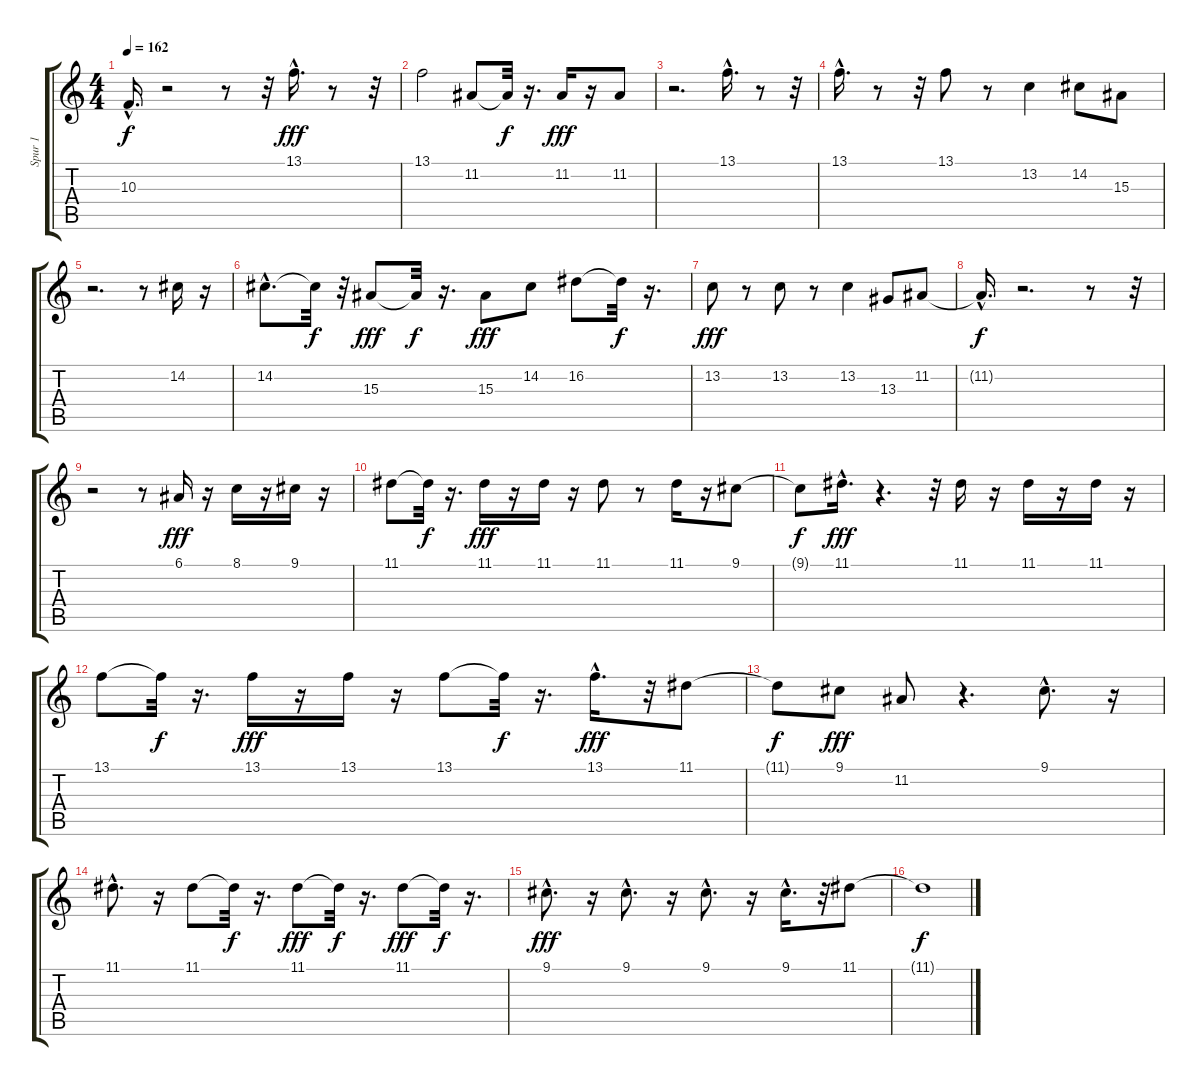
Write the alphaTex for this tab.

\track ("Spur 1" "Spur 1") {instrument recorder}
\staff {score tabs}
\tuning (E4 B3 G3 D3 A2 E2) {hide}
\ts (4 4)
\tempo 162
\clef g2
\ks c
10.3{hac t}.16{d dy f} r.2 r.8 r.32 13.1{hac}.16{d dy fff} r.8 r.32 |
13.1.2 11.2.8 11.2{t}.32{dy f} r.16{d} 11.2.16{dy fff} r.16 11.2.8 |
r.2{d} 13.1{hac}.16{d} r.8 r.32 |
13.1{hac}.16{d} r.8 r.32 13.1.8 r.8 13.2.4 14.2.8 15.3.8 |
r.2{d} r.8 14.2.16 r.16 |
14.2{hac}.8{d} 14.2{t}.32{dy f} r.32 15.3.8{dy fff} 15.3{t}.32{dy f} r.16{d} 15.3.8{dy fff} 14.2.8 16.2.8 16.2{t}.32{dy f} r.16{d} |
13.2.8{dy fff} r.8 13.2.8 r.8 13.2.4 13.3.8 11.2.8 |
11.2{hac t}.16{d dy f} r.2{d} r.8 r.32 |
r.2 r.8 6.1.16{dy fff} r.16 8.1.16 r.16 9.1.16 r.16 |
11.1.8 11.1{t}.32{dy f} r.16{d} 11.1.16{dy fff} r.16 11.1.16 r.16 11.1.8 r.8 11.1.16 r.16 9.1.8 |
9.1{t}.8{dy f} 11.1{hac}.16{d dy fff} r.4{d} r.32 11.1.16 r.16 11.1.16 r.16 11.1.16 r.16 |
13.1.8 13.1{t}.32{dy f} r.16{d} 13.1.16{dy fff} r.16 13.1.16 r.16 13.1.8 13.1{t}.32{dy f} r.16{d} 13.1{hac}.16{d dy fff} r.32 11.1.8 |
11.1{t}.8{dy f} 9.1.8{dy fff} 11.2.8 r.4{d} 9.1{hac}.8{d} r.16 |
11.1{hac}.8{d} r.16 11.1.8 11.1{t}.32{dy f} r.16{d} 11.1.8{dy fff} 11.1{t}.32{dy f} r.16{d} 11.1.8{dy fff} 11.1{t}.32{dy f} r.16{d} |
9.1{hac}.8{d dy fff} r.16 9.1{hac}.8{d} r.16 9.1{hac}.8{d} r.16 9.1{hac}.16{d} r.32 11.1.8 |
11.1{t}.1{dy f}
